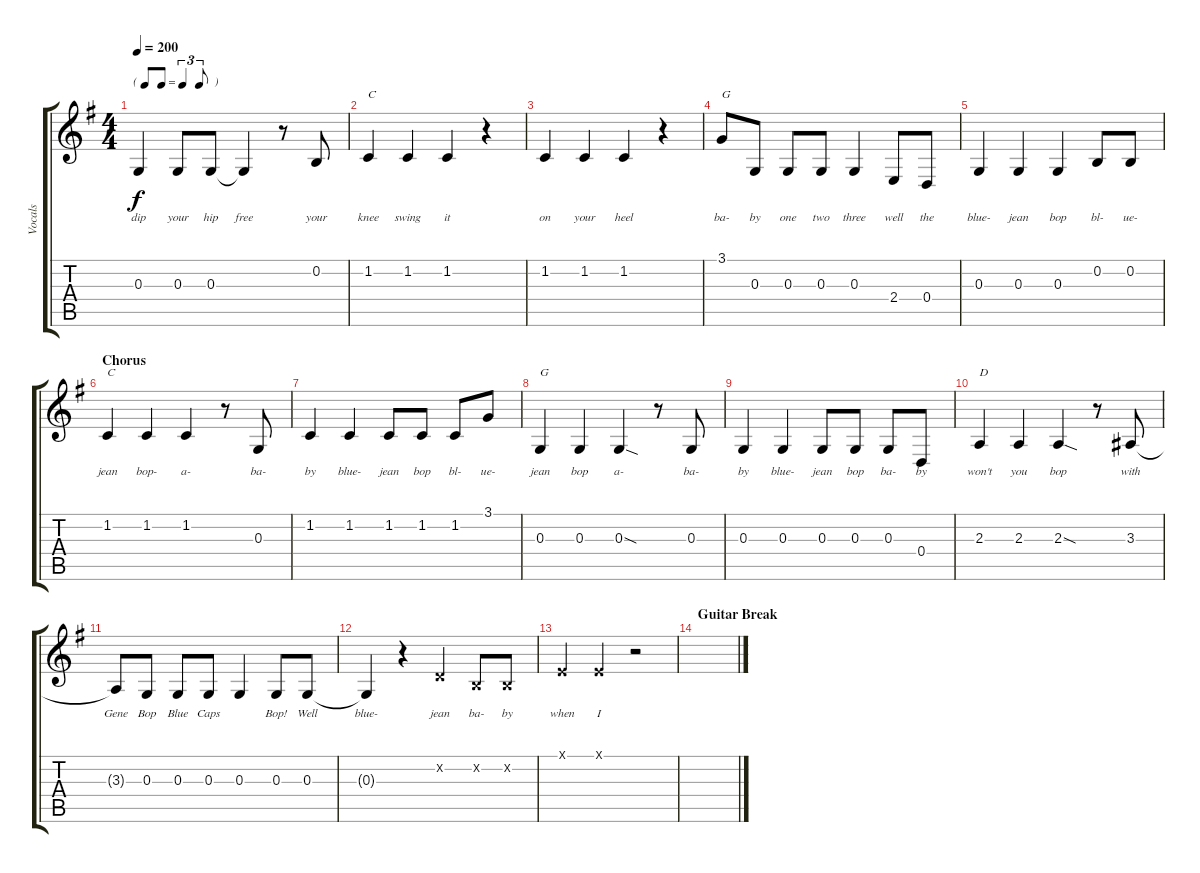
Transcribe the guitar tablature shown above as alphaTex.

\track ("Vocals" "Vocals") {instrument sopranosax}
\staff {score tabs}
\tuning (E4 B3 G3 D3 A2 E2) {hide}
\ts (4 4)
\tf triplet8th
\tempo 200
\clef g2
\ks g
0.3.4{lyrics (0 "dip") lyrics (1 "") lyrics (2 "") lyrics (3 "") lyrics (4 "") dy f} 0.3.8{lyrics (0 "your") lyrics (1 "") lyrics (2 "") lyrics (3 "") lyrics (4 "")} 0.3.8{lyrics (0 "hip") lyrics (1 "") lyrics (2 "") lyrics (3 "") lyrics (4 "")} 0.3{t}.4{lyrics (0 "free") lyrics (1 "") lyrics (2 "") lyrics (3 "") lyrics (4 "")} r.8 0.2.8{lyrics (0 "your") lyrics (1 "") lyrics (2 "") lyrics (3 "") lyrics (4 "")} |
1.2.4{txt "C" lyrics (0 "knee") lyrics (1 "") lyrics (2 "") lyrics (3 "") lyrics (4 "")} 1.2.4{lyrics (0 "swing") lyrics (1 "") lyrics (2 "") lyrics (3 "") lyrics (4 "")} 1.2.4{lyrics (0 "it") lyrics (1 "") lyrics (2 "") lyrics (3 "") lyrics (4 "")} r.4 |
1.2.4{lyrics (0 "on") lyrics (1 "") lyrics (2 "") lyrics (3 "") lyrics (4 "")} 1.2.4{lyrics (0 "your") lyrics (1 "") lyrics (2 "") lyrics (3 "") lyrics (4 "")} 1.2.4{lyrics (0 "heel") lyrics (1 "") lyrics (2 "") lyrics (3 "") lyrics (4 "")} r.4 |
3.1.8{txt "G" lyrics (0 "ba-") lyrics (1 "") lyrics (2 "") lyrics (3 "") lyrics (4 "")} 0.3.8{lyrics (0 "by") lyrics (1 "") lyrics (2 "") lyrics (3 "") lyrics (4 "")} 0.3.8{lyrics (0 "one") lyrics (1 "") lyrics (2 "") lyrics (3 "") lyrics (4 "")} 0.3.8{lyrics (0 "two") lyrics (1 "") lyrics (2 "") lyrics (3 "") lyrics (4 "")} 0.3.4{lyrics (0 "three") lyrics (1 "") lyrics (2 "") lyrics (3 "") lyrics (4 "")} 2.4.8{lyrics (0 "well") lyrics (1 "") lyrics (2 "") lyrics (3 "") lyrics (4 "")} 0.4.8{lyrics (0 "the") lyrics (1 "") lyrics (2 "") lyrics (3 "") lyrics (4 "")} |
0.3.4{lyrics (0 "blue-") lyrics (1 "") lyrics (2 "") lyrics (3 "") lyrics (4 "")} 0.3.4{lyrics (0 "jean") lyrics (1 "") lyrics (2 "") lyrics (3 "") lyrics (4 "")} 0.3.4{lyrics (0 "bop") lyrics (1 "") lyrics (2 "") lyrics (3 "") lyrics (4 "")} 0.2.8{lyrics (0 "bl-") lyrics (1 "") lyrics (2 "") lyrics (3 "") lyrics (4 "")} 0.2.8{lyrics (0 "ue-") lyrics (1 "") lyrics (2 "") lyrics (3 "") lyrics (4 "")} |
\section ("" "Chorus")
1.2.4{txt "C" lyrics (0 "jean") lyrics (1 "") lyrics (2 "") lyrics (3 "") lyrics (4 "")} 1.2.4{lyrics (0 "bop-") lyrics (1 "") lyrics (2 "") lyrics (3 "") lyrics (4 "")} 1.2.4{lyrics (0 "a-") lyrics (1 "") lyrics (2 "") lyrics (3 "") lyrics (4 "")} r.8 0.3.8{lyrics (0 "ba-") lyrics (1 "") lyrics (2 "") lyrics (3 "") lyrics (4 "")} |
1.2.4{lyrics (0 "by") lyrics (1 "") lyrics (2 "") lyrics (3 "") lyrics (4 "")} 1.2.4{lyrics (0 "blue-") lyrics (1 "") lyrics (2 "") lyrics (3 "") lyrics (4 "")} 1.2.8{lyrics (0 "jean") lyrics (1 "") lyrics (2 "") lyrics (3 "") lyrics (4 "")} 1.2.8{lyrics (0 "bop") lyrics (1 "") lyrics (2 "") lyrics (3 "") lyrics (4 "")} 1.2.8{lyrics (0 "bl-") lyrics (1 "") lyrics (2 "") lyrics (3 "") lyrics (4 "")} 3.1.8{lyrics (0 "ue-") lyrics (1 "") lyrics (2 "") lyrics (3 "") lyrics (4 "")} |
0.3.4{txt "G" lyrics (0 "jean") lyrics (1 "") lyrics (2 "") lyrics (3 "") lyrics (4 "")} 0.3.4{lyrics (0 "bop") lyrics (1 "") lyrics (2 "") lyrics (3 "") lyrics (4 "")} 0.3{sod}.4{lyrics (0 "a-") lyrics (1 "") lyrics (2 "") lyrics (3 "") lyrics (4 "")} r.8 0.3.8{lyrics (0 "ba-") lyrics (1 "") lyrics (2 "") lyrics (3 "") lyrics (4 "")} |
0.3.4{lyrics (0 "by") lyrics (1 "") lyrics (2 "") lyrics (3 "") lyrics (4 "")} 0.3.4{lyrics (0 "blue-") lyrics (1 "") lyrics (2 "") lyrics (3 "") lyrics (4 "")} 0.3.8{lyrics (0 "jean") lyrics (1 "") lyrics (2 "") lyrics (3 "") lyrics (4 "")} 0.3.8{lyrics (0 "bop") lyrics (1 "") lyrics (2 "") lyrics (3 "") lyrics (4 "")} 0.3.8{lyrics (0 "ba-") lyrics (1 "") lyrics (2 "") lyrics (3 "") lyrics (4 "")} 0.4.8{lyrics (0 "by") lyrics (1 "") lyrics (2 "") lyrics (3 "") lyrics (4 "")} |
2.3.4{txt "D" lyrics (0 "won't") lyrics (1 "") lyrics (2 "") lyrics (3 "") lyrics (4 "")} 2.3.4{lyrics (0 "you") lyrics (1 "") lyrics (2 "") lyrics (3 "") lyrics (4 "")} 2.3{sod}.4{lyrics (0 "bop") lyrics (1 "") lyrics (2 "") lyrics (3 "") lyrics (4 "")} r.8 3.3.8{lyrics (0 "with") lyrics (1 "") lyrics (2 "") lyrics (3 "") lyrics (4 "")} |
3.3{t}.8{lyrics (0 "Gene") lyrics (1 "") lyrics (2 "") lyrics (3 "") lyrics (4 "")} 0.3.8{lyrics (0 "Bop") lyrics (1 "") lyrics (2 "") lyrics (3 "") lyrics (4 "")} 0.3.8{lyrics (0 "Blue") lyrics (1 "") lyrics (2 "") lyrics (3 "") lyrics (4 "")} 0.3.8{lyrics (0 "Caps") lyrics (1 "") lyrics (2 "") lyrics (3 "") lyrics (4 "")} 0.3.4{lyrics (0 "") lyrics (1 "") lyrics (2 "") lyrics (3 "") lyrics (4 "")} 0.3.8{lyrics (0 "Bop!") lyrics (1 "") lyrics (2 "") lyrics (3 "") lyrics (4 "")} 0.3.8{lyrics (0 "Well") lyrics (1 "") lyrics (2 "") lyrics (3 "") lyrics (4 "")} |
0.3{t}.4{lyrics (0 "blue-") lyrics (1 "") lyrics (2 "") lyrics (3 "") lyrics (4 "")} r.4 3.2{x}.4{lyrics (0 "jean") lyrics (1 "") lyrics (2 "") lyrics (3 "") lyrics (4 "")} 0.2{x}.8{lyrics (0 "ba-") lyrics (1 "") lyrics (2 "") lyrics (3 "") lyrics (4 "")} 0.2{x}.8{lyrics (0 "by") lyrics (1 "") lyrics (2 "") lyrics (3 "") lyrics (4 "")} |
0.1{x}.4{lyrics (0 "when") lyrics (1 "") lyrics (2 "") lyrics (3 "") lyrics (4 "")} 0.1{x}.4{lyrics (0 "I") lyrics (1 "") lyrics (2 "") lyrics (3 "") lyrics (4 "")} r.2 |
\section ("" "Guitar Break")
